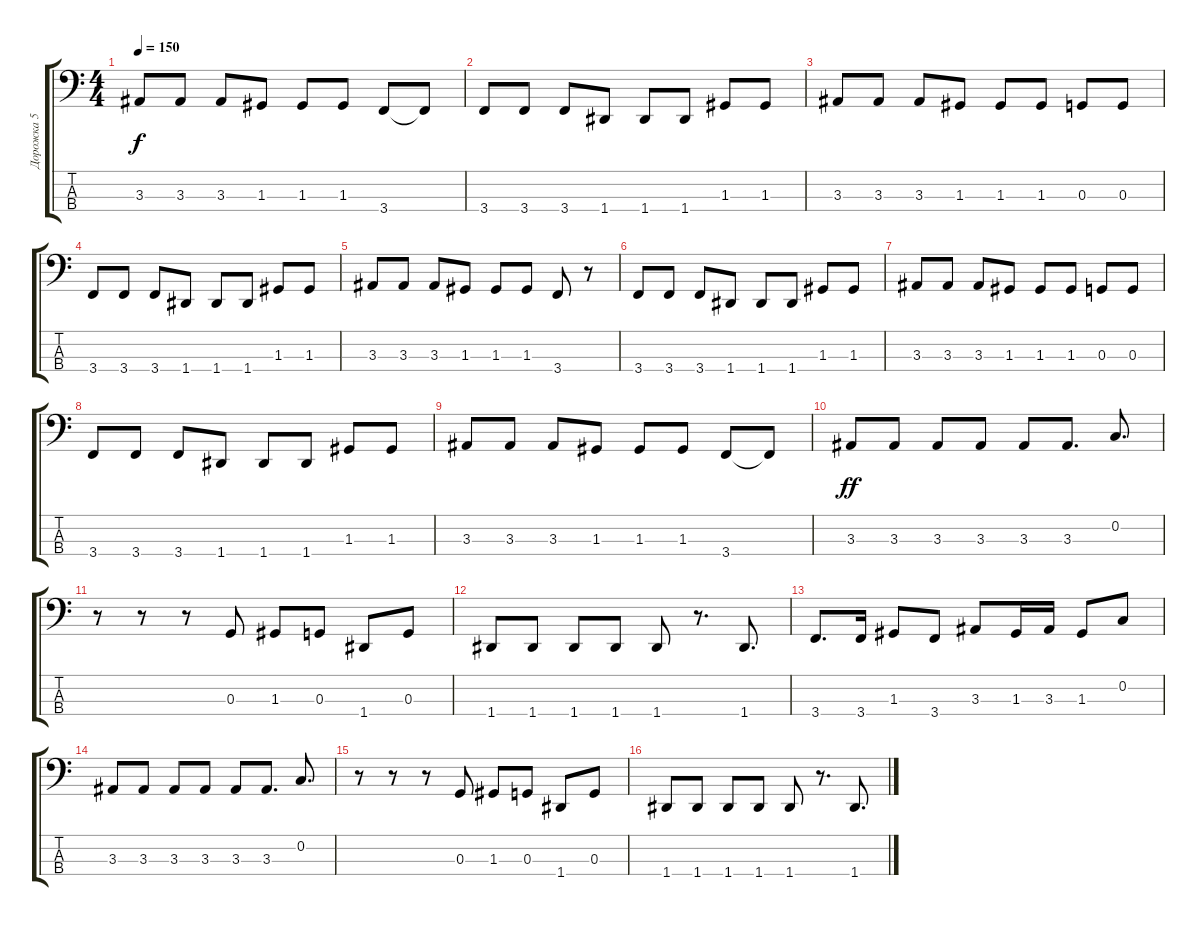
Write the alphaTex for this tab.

\track ("Дорожка 5" "Дорожка 5") {instrument electricbassfinger}
\staff {score tabs}
\tuning (F2 C2 G1 D1) {hide}
\ts (4 4)
\tempo 150
\clef f4
\ks c
3.3.8{dy f} 3.3.8 3.3.8 1.3.8 1.3.8 1.3.8 3.4.8 3.4{t}.8 |
3.4.8 3.4.8 3.4.8 1.4.8 1.4.8 1.4.8 1.3.8 1.3.8 |
3.3.8 3.3.8 3.3.8 1.3.8 1.3.8 1.3.8 0.3.8 0.3.8 |
3.4.8 3.4.8 3.4.8 1.4.8 1.4.8 1.4.8 1.3.8 1.3.8 |
3.3.8 3.3.8 3.3.8 1.3.8 1.3.8 1.3.8 3.4.8 r.8 |
3.4.8 3.4.8 3.4.8 1.4.8 1.4.8 1.4.8 1.3.8 1.3.8 |
3.3.8 3.3.8 3.3.8 1.3.8 1.3.8 1.3.8 0.3.8 0.3.8 |
3.4.8 3.4.8 3.4.8 1.4.8 1.4.8 1.4.8 1.3.8 1.3.8 |
3.3.8 3.3.8 3.3.8 1.3.8 1.3.8 1.3.8 3.4.8 3.4{t}.8 |
3.3.8{dy ff} 3.3.8 3.3.8 3.3.8 3.3.8 3.3.8{d} 0.2.8{d} |
r.8 r.8 r.8 0.3.8 1.3.8 0.3.8 1.4.8 0.3.8 |
1.4.8 1.4.8 1.4.8 1.4.8 1.4.8 r.8{d} 1.4.8{d} |
3.4.8{d} 3.4.16 1.3.8 3.4.8 3.3.8 1.3.16 3.3.16 1.3.8 0.2.8 |
3.3.8 3.3.8 3.3.8 3.3.8 3.3.8 3.3.8{d} 0.2.8{d} |
r.8 r.8 r.8 0.3.8 1.3.8 0.3.8 1.4.8 0.3.8 |
1.4.8 1.4.8 1.4.8 1.4.8 1.4.8 r.8{d} 1.4.8{d}
